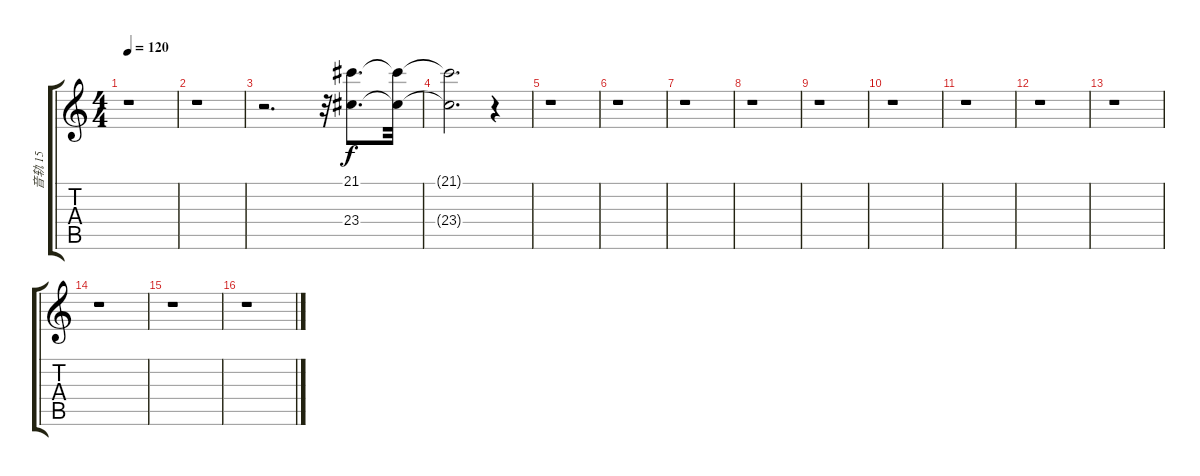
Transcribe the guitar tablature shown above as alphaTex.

\track ("音轨 15" "音轨 15") {instrument fx5brightness}
\staff {score tabs}
\tuning (E4 B3 G3 D3 A2 E2) {hide}
\ts (4 4)
\tempo 120
\clef g2
\ks c
r.1{dy f} |
r.1 |
r.2{d} r.32 (21.1 23.4).8{d volume 14} (21.1{t} 23.4{t}).32 |
(21.1{t} 23.4{t}).2{d} r.4 |
r.1 |
r.1 |
r.1 |
r.1 |
r.1 |
r.1 |
r.1 |
r.1 |
r.1 |
r.1 |
r.1 |
r.1
